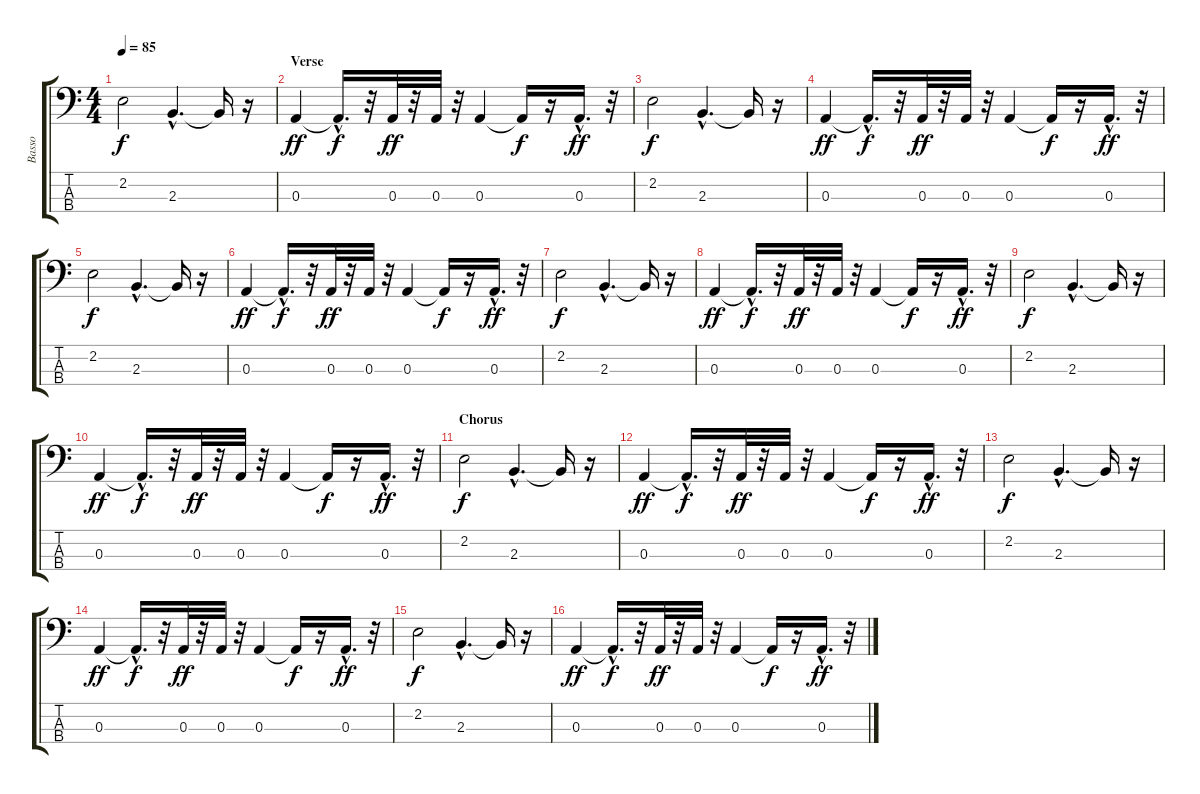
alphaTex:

\track ("Basso " "Basso ") {instrument fretlessbass}
\staff {score tabs}
\tuning (G2 D2 A1 E1) {hide}
\ts (4 4)
\tempo 85
\clef f4
\ks c
2.2.2{dy f} 2.3{hac}.4{d} 2.3{t}.16 r.16 |
\section ("" "Verse")
0.3.4{dy ff} 0.3{hac t}.16{d dy f} r.32 0.3.32{dy ff} r.32 0.3.32 r.32 0.3.4 0.3{t}.16{dy f} r.16 0.3{hac}.16{d dy ff} r.32 |
2.2.2{dy f} 2.3{hac}.4{d} 2.3{t}.16 r.16 |
0.3.4{dy ff} 0.3{hac t}.16{d dy f} r.32 0.3.32{dy ff} r.32 0.3.32 r.32 0.3.4 0.3{t}.16{dy f} r.16 0.3{hac}.16{d dy ff} r.32 |
2.2.2{dy f} 2.3{hac}.4{d} 2.3{t}.16 r.16 |
0.3.4{dy ff} 0.3{hac t}.16{d dy f} r.32 0.3.32{dy ff} r.32 0.3.32 r.32 0.3.4 0.3{t}.16{dy f} r.16 0.3{hac}.16{d dy ff} r.32 |
2.2.2{dy f} 2.3{hac}.4{d} 2.3{t}.16 r.16 |
0.3.4{dy ff} 0.3{hac t}.16{d dy f} r.32 0.3.32{dy ff} r.32 0.3.32 r.32 0.3.4 0.3{t}.16{dy f} r.16 0.3{hac}.16{d dy ff} r.32 |
2.2.2{dy f} 2.3{hac}.4{d} 2.3{t}.16 r.16 |
0.3.4{dy ff} 0.3{hac t}.16{d dy f} r.32 0.3.32{dy ff} r.32 0.3.32 r.32 0.3.4 0.3{t}.16{dy f} r.16 0.3{hac}.16{d dy ff} r.32 |
\section ("" "Chorus")
2.2.2{dy f} 2.3{hac}.4{d} 2.3{t}.16 r.16 |
0.3.4{dy ff} 0.3{hac t}.16{d dy f} r.32 0.3.32{dy ff} r.32 0.3.32 r.32 0.3.4 0.3{t}.16{dy f} r.16 0.3{hac}.16{d dy ff} r.32 |
2.2.2{dy f} 2.3{hac}.4{d} 2.3{t}.16 r.16 |
0.3.4{dy ff} 0.3{hac t}.16{d dy f} r.32 0.3.32{dy ff} r.32 0.3.32 r.32 0.3.4 0.3{t}.16{dy f} r.16 0.3{hac}.16{d dy ff} r.32 |
2.2.2{dy f} 2.3{hac}.4{d} 2.3{t}.16 r.16 |
0.3.4{dy ff} 0.3{hac t}.16{d dy f} r.32 0.3.32{dy ff} r.32 0.3.32 r.32 0.3.4 0.3{t}.16{dy f} r.16 0.3{hac}.16{d dy ff} r.32
